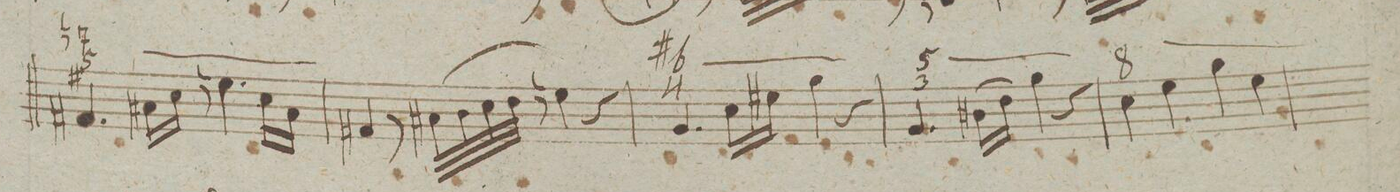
**kern	**fba	**dynam
*I"Organo	*	*
*clefF4	*	*
*k[f#c#g#d#]	*	*
*met(c|)	*	*
*M2/2	*	*
4.AA#X/	n7_ 5 #	.
16C#X\LL	.	.
16E\JJ	.	.
4.Gn\	.	.
16E\LL	.	.
16C#\JJ	.	.
=81	=81	=81
4AA#X/	X	.
8r	.	.
(32C#X\LLL	.	.
32D#\	.	.
32E\	.	.
32F#\JJJ	.	.
4Gn\)	.	.
4r	.	.
=82	=82	=82
4.BB/	#6_ 4	.
16E\LL	.	.
16G#X\JJ	.	.
4B\	.	.
4r	X	.
=83	=83	=83
4.BB/	5_ 3	.
(16D#X\LL	.	.
16F#\JJ)	.	.
4B\	.	.
4r	X	.
=84	=84	=84
4E\	8_	.
4G#\	.	.
4B\	.	.
4G#\	.	.
=85	=85	=85
*-	*-	*-
